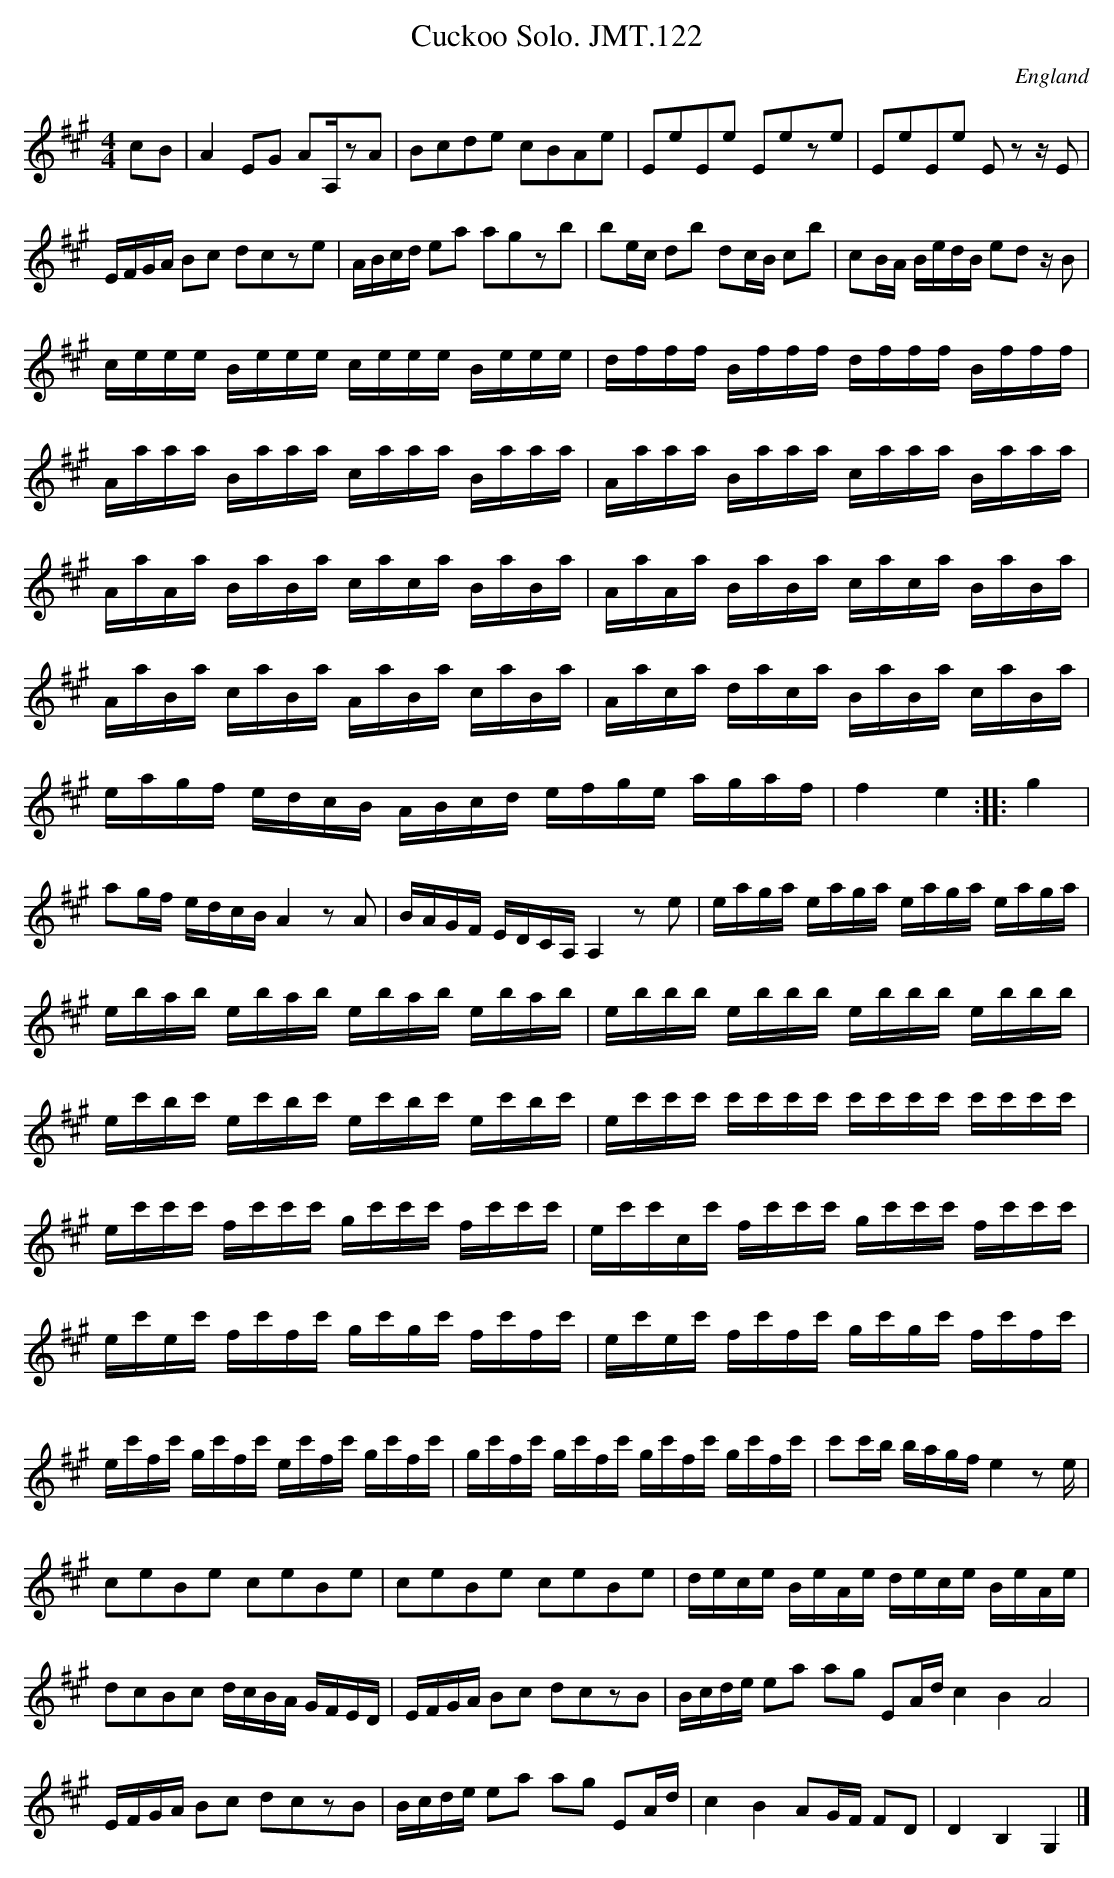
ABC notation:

X:1
T:Cuckoo Solo. JMT.122
M:4/4
L:1/16
O:England
K:A
c2-B2|A4E2G2 A2A,z2A2|B2c2d2e2 c2B2A2e2|E2e2E2e2 E2e2z2e2|E2e2E2e2 E2z2z
2E2|!
EFGA B2c2 d2c2z2e2|ABcd e2a2 a2g2z2b2|b2ec d2b2 d2cB c2b2|c2BA BedB e2d2
z
2B2|!
ceee Beee ceee Beee|dfff Bfff dfff Bfff|!
Aaaa Baaa caaa Baaa|Aaaa Baaa caaa Baaa|!
AaAa BaBa caca BaBa|AaAa BaBa caca BaBa|!
AaBa caBa AaBa caBa| Aaca daca BaBa caBa|!
eagf edcB ABcd efge agaf|f4e4:||:g4|!
a2gf edcBA4z2A2|BAGF EDCA,A,4z2e2|eaga eaga eaga eaga|!
ebab ebab ebab ebab|ebbb ebbb ebbb ebbb|!
ec'bc' ec'bc' ec'bc' ec'bc'|ec'c'c' c'c'c'c' c'c'c'c' c'c'c'c'|!
ec'c'c' fc'c'c' gc'c'c' fc'c'c'|ec'c'cc' fc'c'c' gc'c'c' fc'c'c'|!
ec'ec' fc'fc' gc'gc' fc'fc'|ec'ec' fc'fc' gc'gc' fc'fc'|!
ec'fc' gc'fc' ec'fc' gc'fc'|gc'fc' gc'fc' gc'fc' gc'fc'|c'2c'b bagfe4z2e
2|!
c2e2B2e2 c2e2B2e2| c2e2B2e2 c2e2B2e2 |dece BeAe dece BeAe |!
d2c2B2c2 dcBA GFED|EFGA B2c2 d2c2z2B2|Bcde e2a2 a2g2 E2Adc4B4A8|!
EFGA B2c2 d2c2z2B2|Bcde e2a2 a2g2 E2Ad|c4B4A2GF F2D2|D4B,4G,4|]
